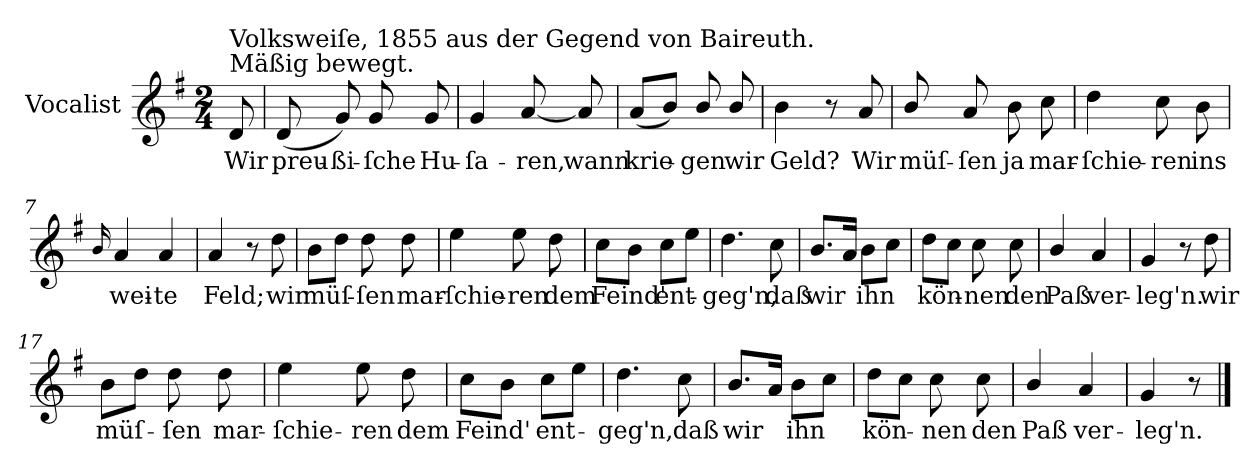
**kern	**text
*part1	*part1
*staff1	*staff1
*I"Vocalist	*
*k[f#]	*
*G:	*
*M2/4	*
=	=
!LO:TX:a:t=Mäßig bewegt.	!
!LO:TX:a:t=Volksweiſe, 1855 aus der Gegend von Baireuth.	!
8d	Wir
=1	=1
(8d	preu-
8g)	-ßi-
8g	-ſche
8g	Hu-
=2	=2
4g	-ſa-
[8a	-ren,
8a]	wann
=3	=3
(8aL	krie-
8bJ)	.
8b/	-gen
8b/	wir
=4	=4
4b	Geld?
8r	.
8a	Wir
=5	=5
8b/	müſ-
8a	-ſen
8b	ja
8cc	mar-
=6	=6
4dd	-ſchie-
8cc	-ren
8b	ins
=7	=7
16qqb	.
4a	wei-
4a	-te
=8	=8
4a	Feld;
8r	.
8dd	wir
=9	=9
8bL	müſ-
8ddJ	.
8dd	-ſen
8dd	mar-
=10	=10
4ee	-ſchie-
8ee	-ren
8dd	dem
=11	=11
8ccL	Feind'
8bJ	.
8ccL	ent-
8eeJ	.
=12	=12
4.dd	-geg'n,
8cc	daß
=13	=13
8.bL	wir
16aJk	.
8bL	ihn
8ccJ	.
=14	=14
8ddL	kön-
8ccJ	.
8cc	-nen
8cc	den
=15	=15
4b/	Paß
4a	ver-
=16	=16
4g	-leg'n.
8r	.
8dd	wir
=17	=17
8bL	müſ-
8ddJ	.
8dd	-ſen
8dd	mar-
=18	=18
4ee	-ſchie-
8ee	-ren
8dd	dem
=19	=19
8ccL	Feind'
8bJ	.
8ccL	ent-
8eeJ	.
=20	=20
4.dd	-geg'n,
8cc	daß
=21	=21
8.bL	wir
16aJk	.
8bL	ihn
8ccJ	.
=22	=22
8ddL	kön-
8ccJ	.
8cc	-nen
8cc	den
=23	=23
4b/	Paß
4a	ver-
=24	=24
4g	-leg'n.
8r	.
==	==
*-	*-
